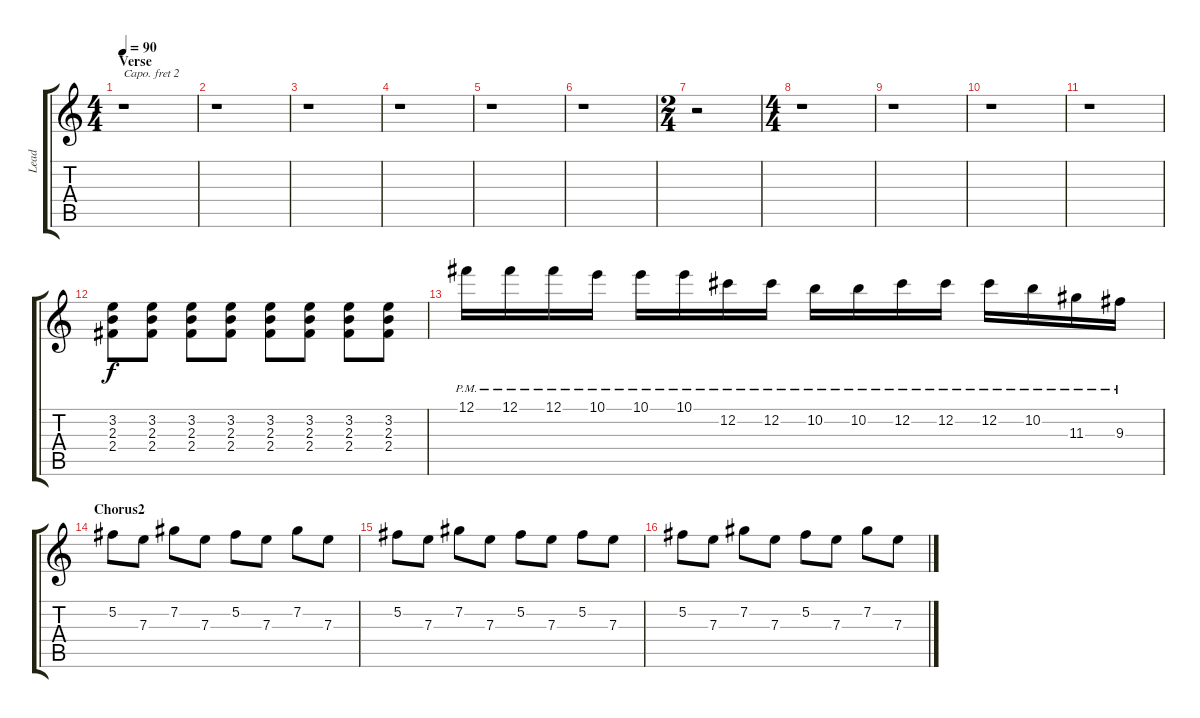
\track ("Lead" "Lead") {instrument distortionguitar}
\staff {score tabs}
\capo 2
\tuning (E4 B3 G3 D3 A2 E2) {hide}
\ts (4 4)
\section ("" "Verse")
\tempo 90
\clef g2
\ks c
r.1{dy f} |
r.1 |
r.1 |
r.1 |
r.1 |
r.1 |
\ts (2 4)
r.2 |
\ts (4 4)
r.1 |
r.1 |
r.1 |
r.1 |
(3.2 2.3 2.4).8 (3.2 2.3 2.4).8 (3.2 2.3 2.4).8 (3.2 2.3 2.4).8 (3.2 2.3 2.4).8 (3.2 2.3 2.4).8 (3.2 2.3 2.4).8 (3.2 2.3 2.4).8 |
12.1{pm}.16 12.1{pm}.16 12.1{pm}.16 10.1{pm}.16 10.1{pm}.16 10.1{pm}.16 12.2{pm}.16 12.2{pm}.16 10.2{pm}.16 10.2{pm}.16 12.2{pm}.16 12.2{pm}.16 12.2{pm}.16 10.2{pm}.16 11.3{pm}.16 9.3{pm}.16 |
\section ("" "Chorus2")
5.2.8 7.3.8 7.2.8 7.3.8 5.2.8 7.3.8 7.2.8 7.3.8 |
5.2.8 7.3.8 7.2.8 7.3.8 5.2.8 7.3.8 5.2.8 7.3.8 |
5.2.8 7.3.8 7.2.8 7.3.8 5.2.8 7.3.8 7.2.8 7.3.8
